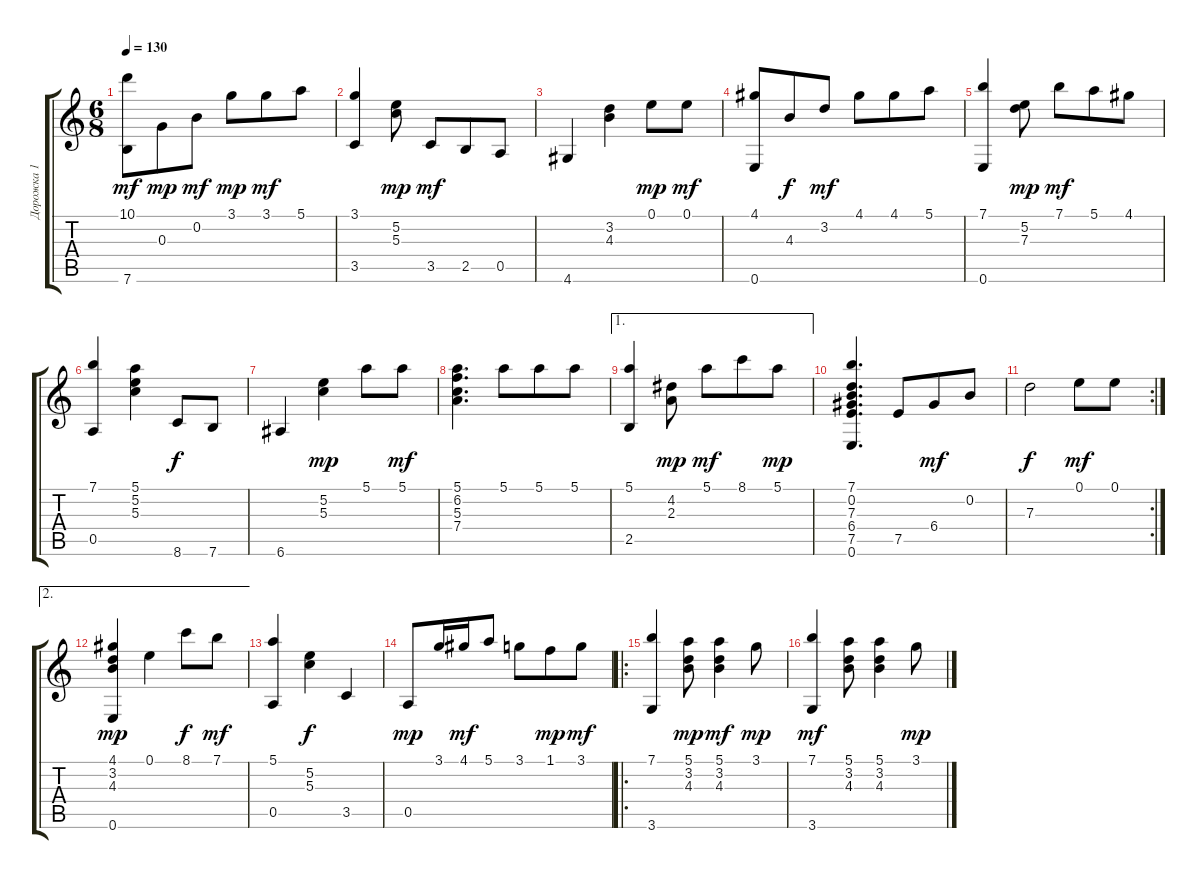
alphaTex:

\track ("Дорожка 1" "Дорожка 1") {instrument acousticguitarnylon}
\staff {score tabs}
\tuning (E4 B3 G3 D3 A2 E2) {hide}
\ts (6 8)
\tempo 130
\clef g2
\ks c
(10.1 7.6).8{dy mf} 0.3.8{dy mp} 0.2.8{dy mf} 3.1.8{dy mp} 3.1.8{dy mf} 5.1.8 |
(3.1 3.5).4 (5.2 5.3).8{dy mp} 3.5.8{dy mf} 2.5.8 0.5.8 |
4.6.4 (3.2 4.3).4 0.1.8{dy mp} 0.1.8{dy mf} |
(4.1 0.6).8 4.3.8{dy f} 3.2.8{dy mf} 4.1.8 4.1.8 5.1.8 |
(7.1 0.6).4 (5.2 7.3).8{dy mp} 7.1.8{dy mf} 5.1.8 4.1.8 |
(7.1 0.5).4 (5.1 5.2 5.3).4 8.6.8{dy f} 7.6.8 |
6.6.4 (5.2 5.3).4{dy mp} 5.1.8 5.1.8{dy mf} |
(5.1 6.2 5.3 7.4).4{d} 5.1.8 5.1.8 5.1.8 |
\ae 1
(5.1 2.5).4 (4.2 2.3).8{dy mp} 5.1.8{dy mf} 8.1.8 5.1.8{dy mp} |
(7.1 0.2 7.3 6.4 7.5 0.6).4{d} 7.5.8 6.4.8{dy mf} 0.2.8 |
\rc 2
7.3.2{dy f} 0.1.8{dy mf} 0.1.8 |
\ae 2
(4.1 3.2 4.3 0.6).4{dy mp} 0.1.4 8.1.8{dy f} 7.1.8{dy mf} |
(5.1 0.5).4 (5.2 5.3).4{dy f} 3.5.4 |
0.5.8{dy mp} 3.1.16 4.1.16{dy mf} 5.1.8 3.1.8 1.1.8{dy mp} 3.1.8{dy mf} |
\ro
(7.1 3.6).4 (5.1 3.2 4.3).8{dy mp} (5.1 3.2 4.3).4{dy mf} 3.1.8{dy mp} |
(7.1 3.6).4{dy mf} (5.1 3.2 4.3).8 (5.1 3.2 4.3).4 3.1.8{dy mp}
